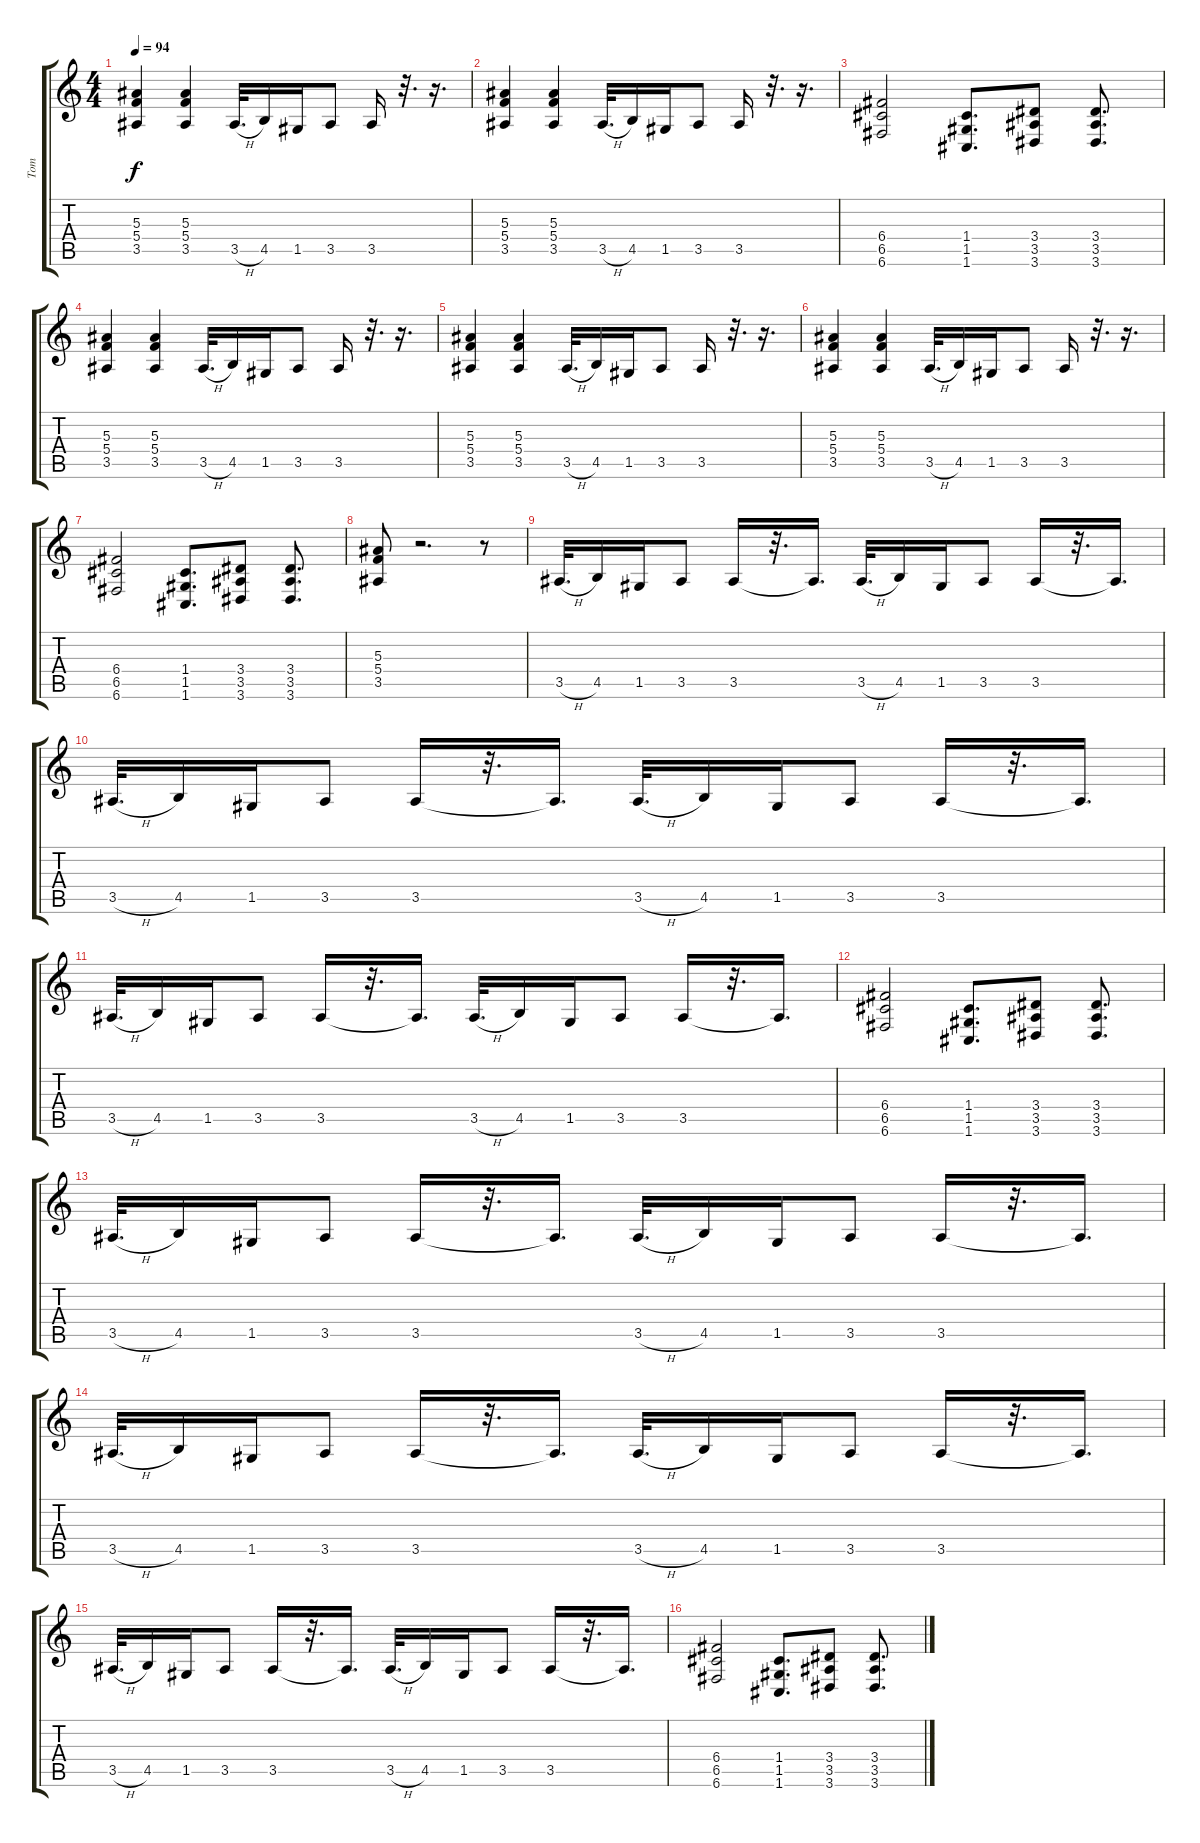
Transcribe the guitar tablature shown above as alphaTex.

\track ("Tom" "Tom") {instrument distortionguitar}
\staff {score tabs}
\tuning (D4 A3 F3 C3 G2 C2) {hide}
\ts (4 4)
\tempo 94
\clef g2
\ks c
(5.3 5.4 3.5).4{dy f} (5.3 5.4 3.5).4 3.5{h}.32{d} 4.5.16 1.5.16 3.5.8 3.5.16 r.32{d} r.16{d} |
(5.3 5.4 3.5).4 (5.3 5.4 3.5).4 3.5{h}.32{d} 4.5.16 1.5.16 3.5.8 3.5.16 r.32{d} r.16{d} |
(6.4 6.5 6.6).2 (1.4 1.5 1.6).8{d} (3.4 3.5 3.6).8 (3.4 3.5 3.6).8{d} |
(5.3 5.4 3.5).4 (5.3 5.4 3.5).4 3.5{h}.32{d} 4.5.16 1.5.16 3.5.8 3.5.16 r.32{d} r.16{d} |
(5.3 5.4 3.5).4 (5.3 5.4 3.5).4 3.5{h}.32{d} 4.5.16 1.5.16 3.5.8 3.5.16 r.32{d} r.16{d} |
(5.3 5.4 3.5).4 (5.3 5.4 3.5).4 3.5{h}.32{d} 4.5.16 1.5.16 3.5.8 3.5.16 r.32{d} r.16{d} |
(6.4 6.5 6.6).2 (1.4 1.5 1.6).8{d} (3.4 3.5 3.6).8 (3.4 3.5 3.6).8{d} |
(5.3 5.4 3.5).8 r.2{d} r.8 |
3.5{h}.32{d} 4.5.16 1.5.16 3.5.8 3.5.16 r.32{d} 3.5{t}.16{d} 3.5{h}.32{d} 4.5.16 1.5.16 3.5.8 3.5.16 r.32{d} 3.5{t}.16{d} |
3.5{h}.32{d} 4.5.16 1.5.16 3.5.8 3.5.16 r.32{d} 3.5{t}.16{d} 3.5{h}.32{d} 4.5.16 1.5.16 3.5.8 3.5.16 r.32{d} 3.5{t}.16{d} |
3.5{h}.32{d} 4.5.16 1.5.16 3.5.8 3.5.16 r.32{d} 3.5{t}.16{d} 3.5{h}.32{d} 4.5.16 1.5.16 3.5.8 3.5.16 r.32{d} 3.5{t}.16{d} |
(6.4 6.5 6.6).2 (1.4 1.5 1.6).8{d} (3.4 3.5 3.6).8 (3.4 3.5 3.6).8{d} |
3.5{h}.32{d} 4.5.16 1.5.16 3.5.8 3.5.16 r.32{d} 3.5{t}.16{d} 3.5{h}.32{d} 4.5.16 1.5.16 3.5.8 3.5.16 r.32{d} 3.5{t}.16{d} |
3.5{h}.32{d} 4.5.16 1.5.16 3.5.8 3.5.16 r.32{d} 3.5{t}.16{d} 3.5{h}.32{d} 4.5.16 1.5.16 3.5.8 3.5.16 r.32{d} 3.5{t}.16{d} |
3.5{h}.32{d} 4.5.16 1.5.16 3.5.8 3.5.16 r.32{d} 3.5{t}.16{d} 3.5{h}.32{d} 4.5.16 1.5.16 3.5.8 3.5.16 r.32{d} 3.5{t}.16{d} |
(6.4 6.5 6.6).2 (1.4 1.5 1.6).8{d} (3.4 3.5 3.6).8 (3.4 3.5 3.6).8{d}
